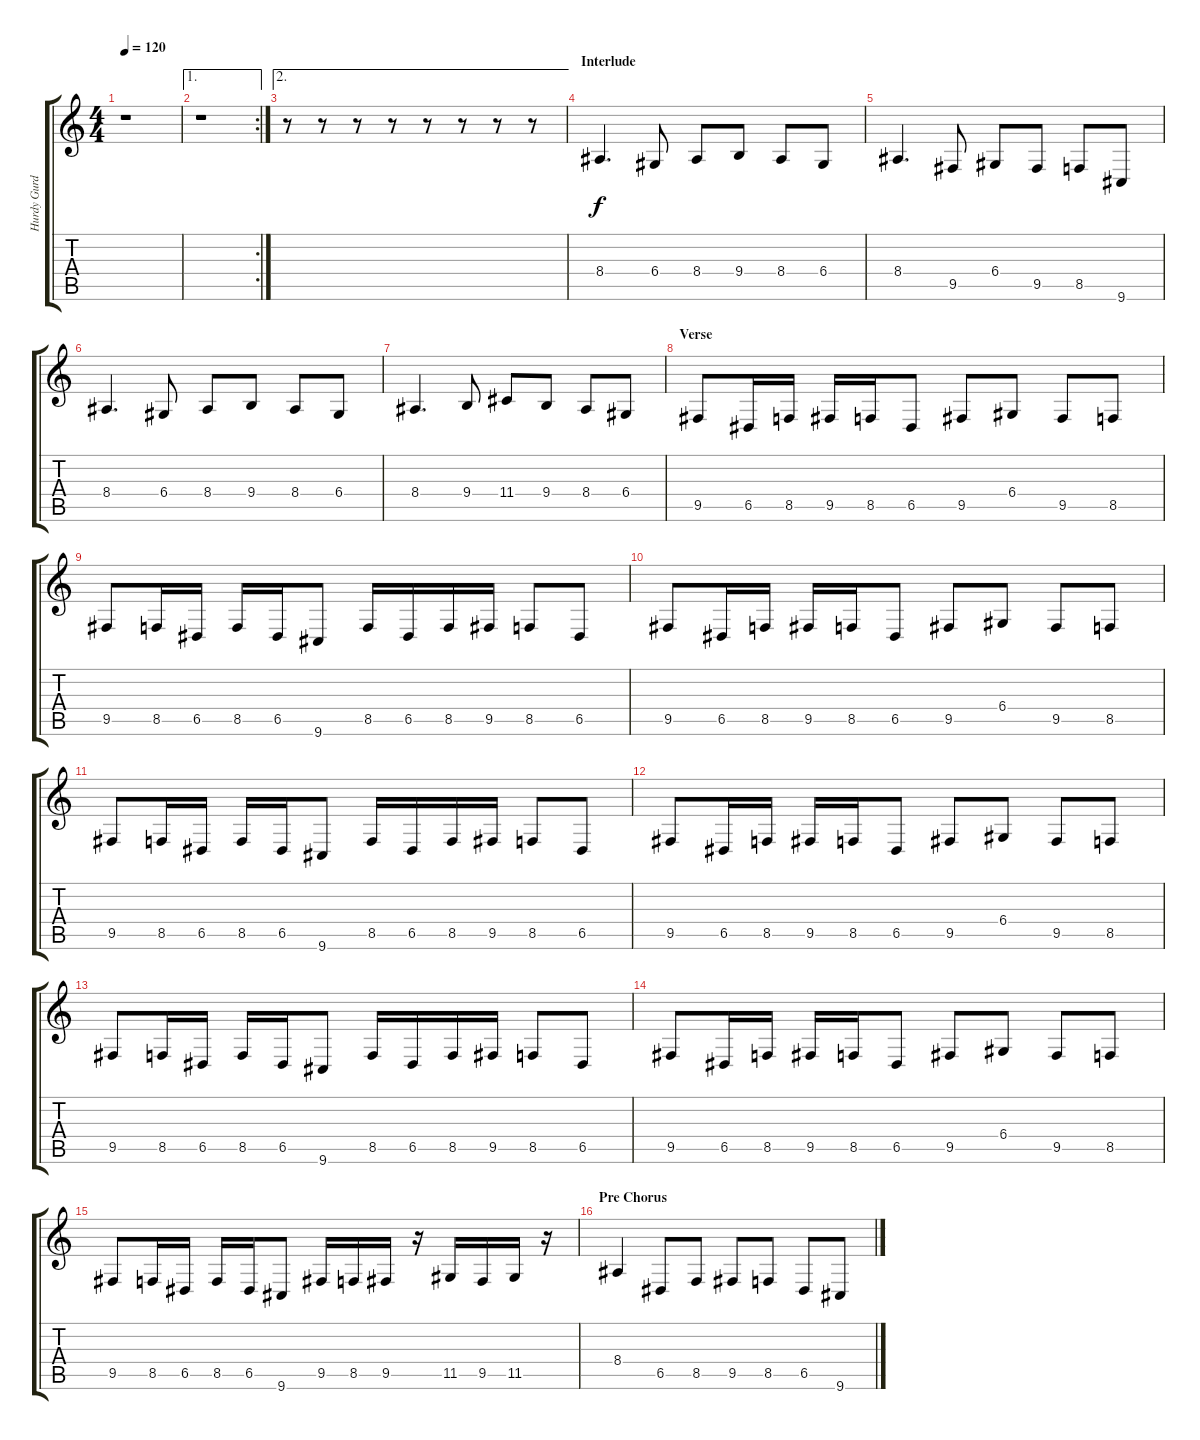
\track ("Hurdy Gurdy" "Hurdy Gurd") {instrument cello}
\staff {score tabs}
\tuning (E4 B3 G3 D3 A2 E2) {hide}
\ts (4 4)
\tempo 120
\clef g2
\ks c
r.1{dy f} |
\ae 1
\rc 2
r.1 |
\ae 2
r.8 r.8 r.8 r.8 r.8 r.8 r.8 r.8 |
\section ("" "Interlude")
8.4.4{d} 6.4.8 8.4.8 9.4.8 8.4.8 6.4.8 |
8.4.4{d} 9.5.8 6.4.8 9.5.8 8.5.8 9.6.8 |
8.4.4{d} 6.4.8 8.4.8 9.4.8 8.4.8 6.4.8 |
8.4.4{d} 9.4.8 11.4.8 9.4.8 8.4.8 6.4.8 |
\section ("" "Verse")
9.5.8 6.5.16 8.5.16 9.5.16 8.5.16 6.5.8 9.5.8 6.4.8 9.5.8 8.5.8 |
9.5.8 8.5.16 6.5.16 8.5.16 6.5.16 9.6.8 8.5.16 6.5.16 8.5.16 9.5.16 8.5.8 6.5.8 |
9.5.8 6.5.16 8.5.16 9.5.16 8.5.16 6.5.8 9.5.8 6.4.8 9.5.8 8.5.8 |
9.5.8 8.5.16 6.5.16 8.5.16 6.5.16 9.6.8 8.5.16 6.5.16 8.5.16 9.5.16 8.5.8 6.5.8 |
9.5.8 6.5.16 8.5.16 9.5.16 8.5.16 6.5.8 9.5.8 6.4.8 9.5.8 8.5.8 |
9.5.8 8.5.16 6.5.16 8.5.16 6.5.16 9.6.8 8.5.16 6.5.16 8.5.16 9.5.16 8.5.8 6.5.8 |
9.5.8 6.5.16 8.5.16 9.5.16 8.5.16 6.5.8 9.5.8 6.4.8 9.5.8 8.5.8 |
9.5.8 8.5.16 6.5.16 8.5.16 6.5.16 9.6.8 9.5.16 8.5.16 9.5.16 r.16 11.5.16 9.5.16 11.5.16 r.16 |
\section ("" "Pre Chorus")
8.4.4 6.5.8 8.5.8 9.5.8 8.5.8 6.5.8 9.6.8
